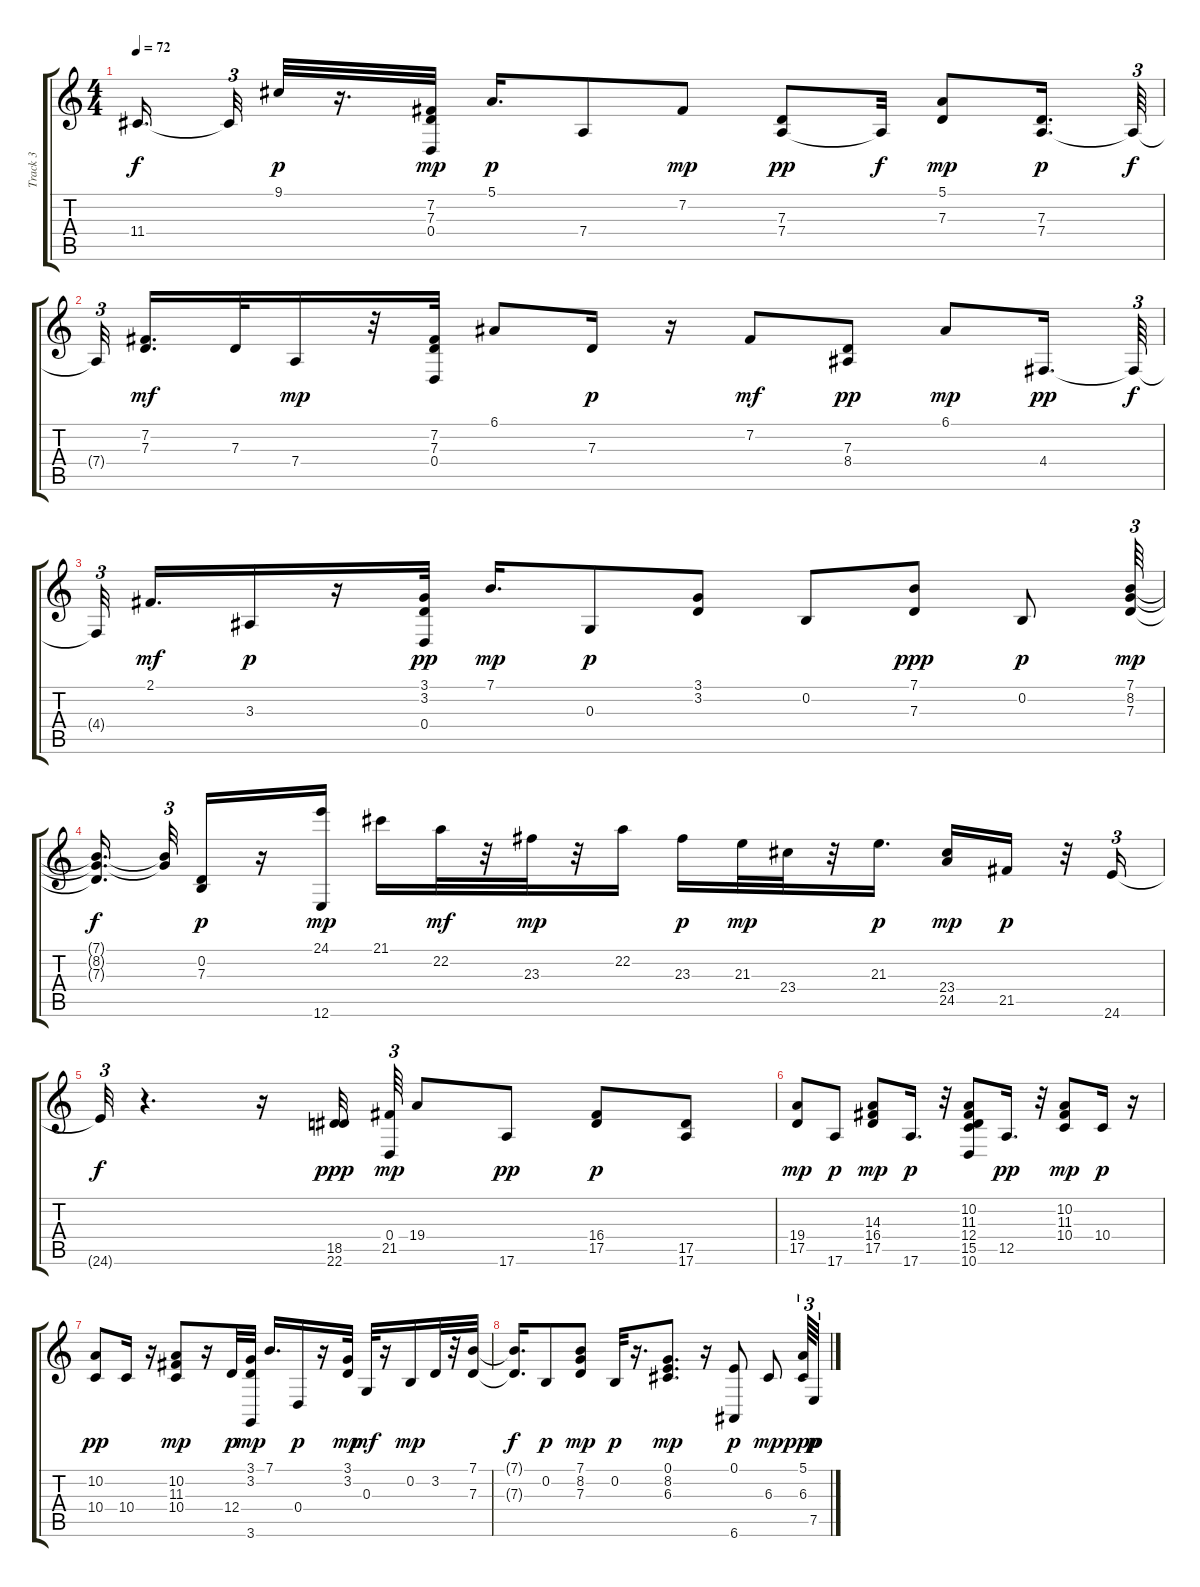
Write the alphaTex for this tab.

\track ("Track 3" "Track 3") {instrument orchestralharp}
\staff {score tabs}
\tuning (E4 B3 G3 D3 A2 E2) {hide}
\ts (4 4)
\tempo 72
\clef g2
\ks c
11.4{t}.16{d dy f beam splitsecondary} 11.4{t}.32{tu (3 2)} 9.1.32{dy p} r.16{d} (7.2 7.3 0.4).32{dy mp} 5.1.16{d dy p} 7.4.8 7.2.8{dy mp} (7.3 7.4).8{dy pp} 7.4{t}.32{dy f} (5.1 7.3).8{dy mp} (7.3 7.4).16{d dy p} 7.4{t}.64{tu (3 2) dy f} |
7.4{t}.32{tu (3 2) beam splitsecondary} (7.2 7.3).16{d dy mf} 7.3.32 7.4.16{dy mp} r.32 (7.2 7.3 0.4).32 6.1.8 7.3.16{dy p} r.16 7.2.8{dy mf} (7.3 8.4).8{dy pp} 6.1.8{dy mp} 4.4.16{d dy pp} 4.4{t}.64{tu (3 2) dy f} |
4.4{t}.32{tu (3 2) beam splitsecondary} 2.1.16{d dy mf} 3.3.16{dy p} r.16 (3.1 3.2 0.4).32{dy pp} 7.1.16{d dy mp} 0.3.8{dy p} (3.1 3.2).8 0.2.8 (7.1 7.3).8{dy ppp} 0.2.8{dy p} (7.1 8.2 7.3).64{tu (3 2) dy mp} |
(7.1{t} 8.2{t} 7.3{t}).16{d dy f beam splitsecondary} (7.1{t} 8.2{t}).32{tu (3 2)} (0.2 7.3).16{dy p} r.16 (24.1 12.6).16{dy mp} 21.1.16 22.2.32{dy mf} r.32 23.3.32{dy mp} r.32 22.2.16 23.3.16{dy p} 21.3.32{dy mp} 23.4.32 r.32 21.3.16{d dy p} (23.4 24.5).16{dy mp} 21.5.16{dy p} r.32 24.6.16{tu (3 2)} |
24.6{t}.32{tu (3 2) dy f} r.4{d} r.16 (18.5 22.6).32{dy ppp} (0.4 21.5).64{tu (3 2) dy mp} 19.4.8 17.6.8{dy pp} (16.4 17.5).8{dy p} (17.5 17.6).8 |
(19.4 17.5).8{dy mp} 17.6.8{dy p} (14.3 16.4 17.5).8{dy mp} 17.6.16{d dy p} r.32 (10.2 11.3 12.4 15.5 10.6).8 12.5.16{d dy pp} r.32 (10.2 11.3 10.4).8{dy mp} 10.4.16{dy p} r.16 |
(10.2 10.4).8{dy pp} 10.4.16 r.16 (10.2 11.3 10.4).8{dy mp} r.16 12.4.32{dy p} (3.1 3.2 3.6).32{dy mp} 7.1.16{d} 0.4.16{dy p} r.16 (3.1 3.2).32{dy mp} 0.3.32{dy mf} r.16 0.2.16{dy mp} 3.2.32 r.32 (7.1 7.3).32 |
(7.1{t} 7.3{t}).16{d dy f} 0.2.8{dy p} (7.1 8.2 7.3).8{dy mp} 0.2.32{dy p} r.16{d} (0.1 8.2 6.3).8{d dy mp} r.16 (0.1 6.6).8{dy p} 6.3.8{dy mp} (5.1 6.3).64{tu (3 2) dy ppp} 7.5.32{tu (3 2) dy p}
